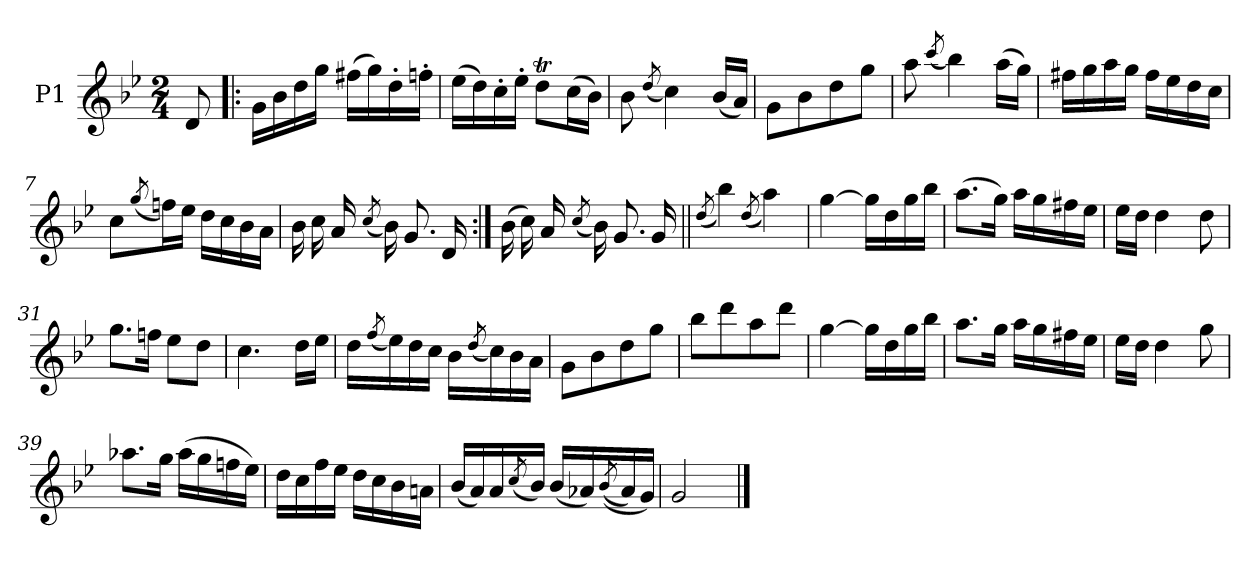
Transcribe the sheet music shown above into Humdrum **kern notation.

**kern
*part1
*staff1
*I"P1
*clefG2
*k[b-e-]
*g:
*M2/4
=
8d
=1!|:
16gLL
16b-
16dd
16ggJJ
(16ff#XLL
16gg)
16dd'
16ffn'JJ
=2
(16ee-LL
16dd)
16cc'
16ee-'JJ
8ddtL
(16ccL
16b-JJ)
=3
8b-
(8qdd/
4cc)
(16b-LL
16aJJ)
=4
8gL
8b-
8dd
8ggJ
=5
8aa
(8qccc/
4bb-)
(16aaLL
16ggJJ)
=6
16ff#XLL
16gg
16aa
16ggJJ
16ff#LL
16ee-
16dd
16ccJJ
=7
8ccL
(8qgg/
16ffnL)
16ee-JJ
16ddLL
16cc
16b-
16aJJ
=8
16b-
16cc
16a
(8qcc/
16b-)
8.g
16d
=9:|!
(16b-
16cc)
16a
(8qcc/
16b-)
8.g
16g
=27||
(8qdd/
4bb-)
(8qdd/
4aa)
=28
[4gg
16ggLL]
16dd
16gg
16bb-JJ
=29
(8.aaL
16ggJk)
16aaLL
16gg
16ff#X
16ee-JJ
=30
16ee-LL
16ddJJ
4dd
8dd
=31
8.ggL
16ffnJk
8ee-L
8ddJ
=32
4.cc
16ddLL
16ee-JJ
=33
16ddLL
(8qff/
16ee-)
16dd
16ccJJ
16b-LL
(8qdd/
16cc)
16b-
16aJJ
=34
8gL
8b-
8dd
8ggJ
=35
8bb-L
8ddd
8aa
8dddJ
=36
[4gg
16ggLL]
16dd
16gg
16bb-JJ
=37
8.aaL
16ggJk
16aaLL
16gg
16ff#X
16ee-JJ
=38
16ee-LL
16ddJJ
4dd
8gg
=39
8.aa-XL
16ggJk
(16aa-LL
16gg
16ffn
16ee-JJ)
=40
16ddLL
16cc
16ff
16ee-JJ
16ddLL
16cc
16b-
16anJJ
=41
(16b-LL
16a)
16a
(8qcc/
16b-JJ)
(16b-LL
16a-X)
((8qb-/
16a-)
16gJJ)
=42
2g
==
*-
